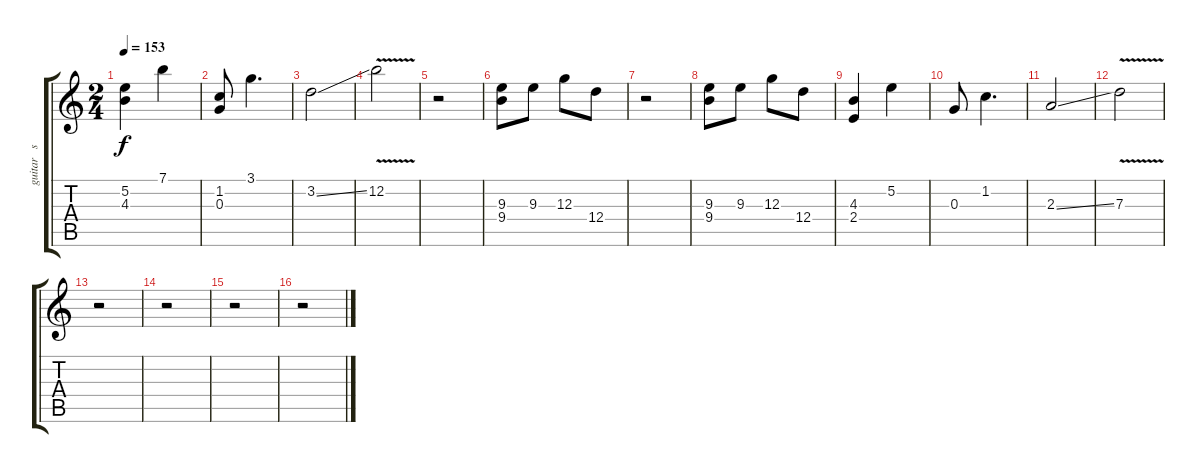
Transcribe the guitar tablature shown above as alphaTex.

\track ("guitar   solo   right" "guitar   s") {instrument overdrivenguitar}
\staff {score tabs}
\tuning (E4 B3 G3 D3 A2 E2) {hide}
\ts (2 4)
\tempo 153
\clef g2
\ks c
(5.2 4.3).4{dy f} 7.1.4 |
(1.2 0.3).8 3.1.4{d} |
3.2{ss}.2 |
12.2{v}.2 |
r.2 |
(9.3 9.4).8 9.3.8 12.3.8 12.4.8 |
r.2 |
(9.3 9.4).8 9.3.8 12.3.8 12.4.8 |
(4.3 2.4).4 5.2.4 |
0.3.8 1.2.4{d} |
2.3{ss}.2 |
7.3{v}.2 |
r.2 |
r.2 |
r.2 |
r.2
